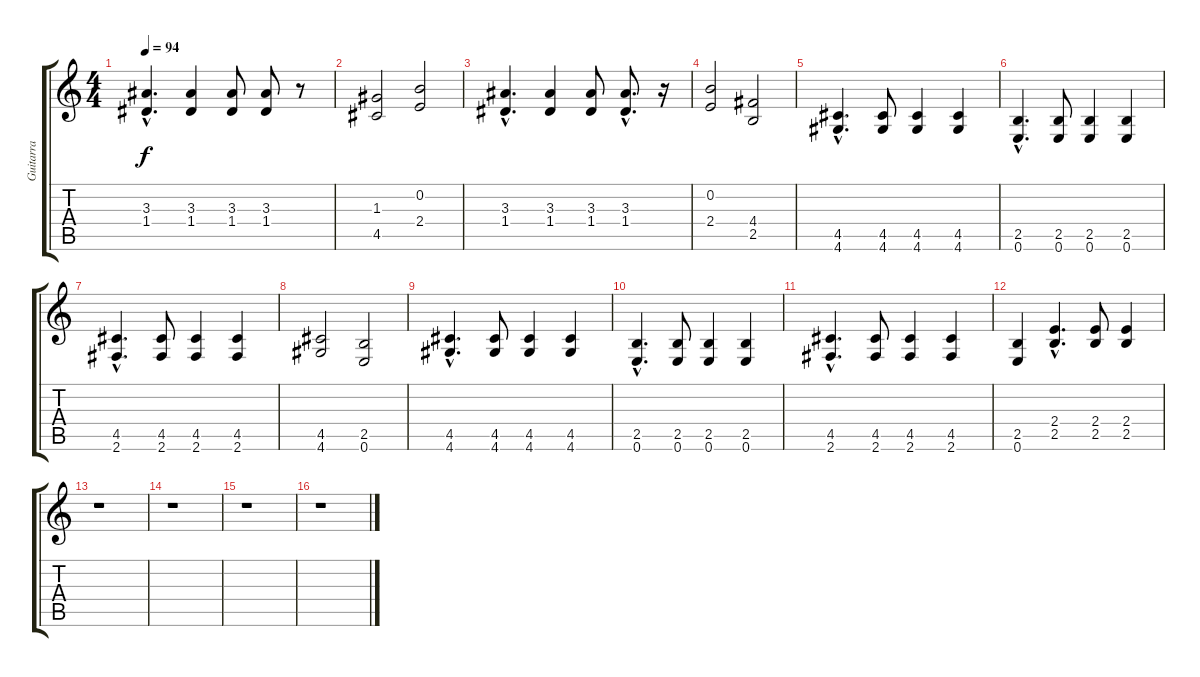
\track ("Guitarra" "Guitarra") {instrument distortionguitar}
\staff {score tabs}
\tuning (E4 B3 G3 D3 A2 E2) {hide}
\ts (4 4)
\tempo 94
\clef g2
\ks c
(3.3{hac} 1.4{hac}).4{d dy f} (3.3 1.4).4 (3.3 1.4).8 (3.3 1.4).8 r.8 |
(1.3 4.5).2 (0.2 2.4).2 |
(3.3{hac} 1.4{hac}).4{d} (3.3 1.4).4 (3.3 1.4).8 (3.3{hac} 1.4{hac}).8{d} r.16 |
(0.2 2.4).2 (4.4 2.5).2 |
(4.5{hac} 4.6{hac}).4{d} (4.5 4.6).8 (4.5 4.6).4 (4.5 4.6).4 |
(2.5{hac} 0.6{hac}).4{d} (2.5 0.6).8 (2.5 0.6).4 (2.5 0.6).4 |
(4.5{hac} 2.6{hac}).4{d} (4.5 2.6).8 (4.5 2.6).4 (4.5 2.6).4 |
(4.5 4.6).2 (2.5 0.6).2 |
(4.5{hac} 4.6{hac}).4{d} (4.5 4.6).8 (4.5 4.6).4 (4.5 4.6).4 |
(2.5{hac} 0.6{hac}).4{d} (2.5 0.6).8 (2.5 0.6).4 (2.5 0.6).4 |
(4.5{hac} 2.6{hac}).4{d} (4.5 2.6).8 (4.5 2.6).4 (4.5 2.6).4 |
(2.5 0.6).4 (2.4{hac} 2.5{hac}).4{d} (2.4 2.5).8 (2.4 2.5).4 |
r.1 |
r.1 |
r.1 |
r.1
